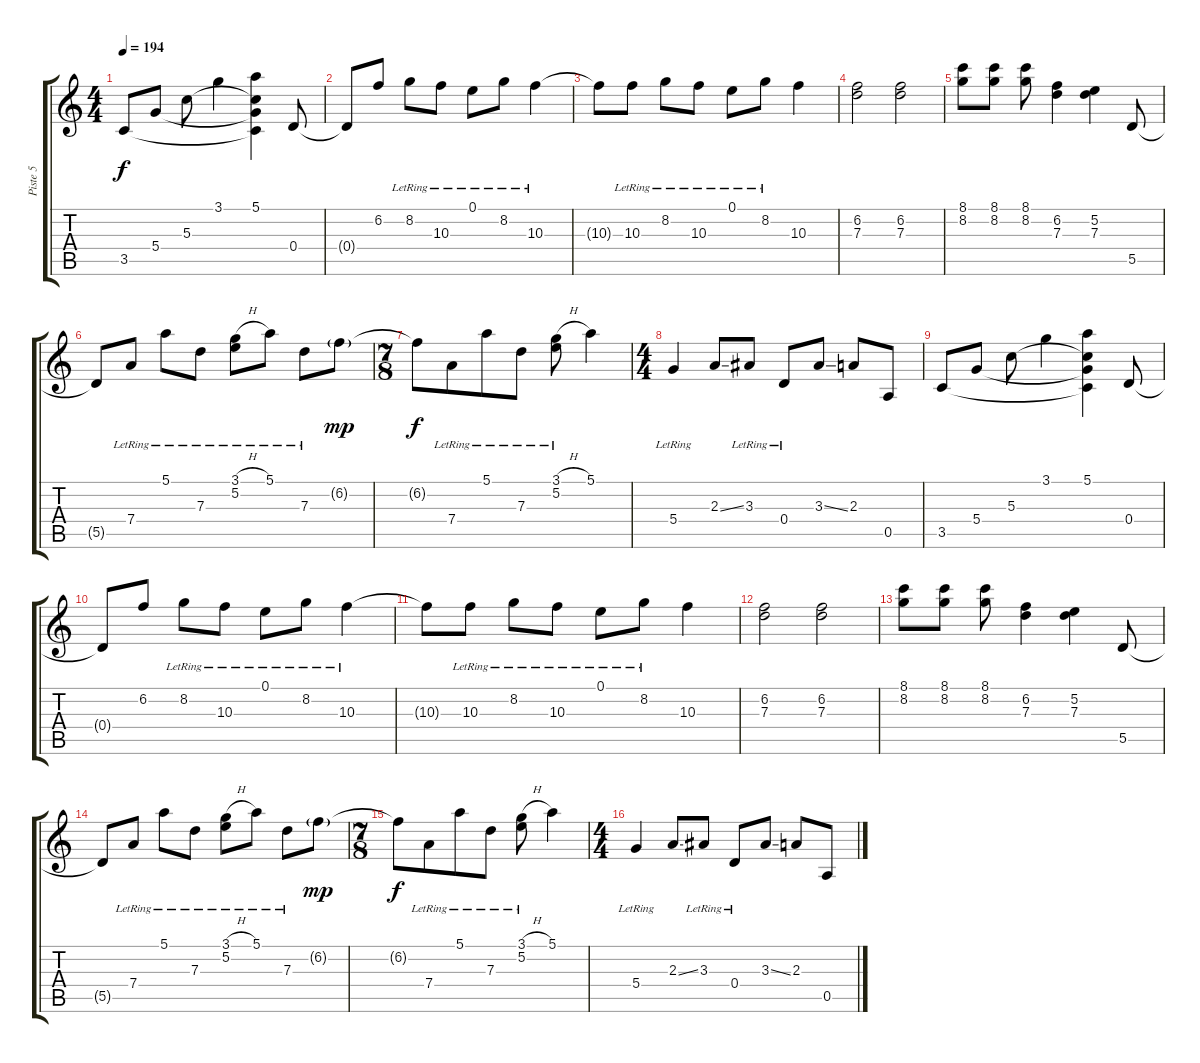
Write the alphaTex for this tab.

\track ("Piste 5" "Piste 5") {instrument electricguitarclean}
\staff {score tabs}
\tuning (E4 B3 G3 D3 A2 E2) {hide}
\ts (4 4)
\tempo 194
\clef g2
\ks c
3.5.8{dy f} 5.4.8 5.3.8 3.1.4 (5.1 5.3{t} 5.4{t} 3.5{t}).4 0.4.8 |
0.4{t}.8 6.2.8 8.2{lr}.8 10.3{lr}.8 0.1{lr}.8 8.2{lr}.8 10.3{lr}.4 |
10.3{t}.8 10.3{lr}.8 8.2{lr}.8 10.3{lr}.8 0.1{lr}.8 8.2{lr}.8 10.3.4 |
(6.2 7.3).2 (6.2 7.3).2 |
(8.1 8.2).8 (8.1 8.2).8 (8.1 8.2).8 (6.2 7.3).4 (5.2 7.3).4 5.5.8 |
5.5{t}.8 7.4{lr}.8 5.1{lr}.8 7.3{lr}.8 (3.1{h} 5.2{lr}).8 5.1{lr}.8 7.3{lr}.8 6.2{g}.8{dy mp} |
\ts (7 8)
6.2{t}.8{dy f} 7.4{lr}.8 5.1{lr}.8 7.3{lr}.8 (3.1{h} 5.2{lr}).8 5.1.4 |
\ts (4 4)
5.4{lr}.4 2.3{ss}.8 3.3{lr}.8 0.4{lr}.8 3.3{ss}.8 2.3.8 0.5.8 |
3.5.8 5.4.8 5.3.8 3.1.4 (5.1 5.3{t} 5.4{t} 3.5{t}).4 0.4.8 |
0.4{t}.8 6.2.8 8.2{lr}.8 10.3{lr}.8 0.1{lr}.8 8.2{lr}.8 10.3{lr}.4 |
10.3{t}.8 10.3{lr}.8 8.2{lr}.8 10.3{lr}.8 0.1{lr}.8 8.2{lr}.8 10.3.4 |
(6.2 7.3).2 (6.2 7.3).2 |
(8.1 8.2).8 (8.1 8.2).8 (8.1 8.2).8 (6.2 7.3).4 (5.2 7.3).4 5.5.8 |
5.5{t}.8 7.4{lr}.8 5.1{lr}.8 7.3{lr}.8 (3.1{h} 5.2{lr}).8 5.1{lr}.8 7.3{lr}.8 6.2{g}.8{dy mp} |
\ts (7 8)
6.2{t}.8{dy f} 7.4{lr}.8 5.1{lr}.8 7.3{lr}.8 (3.1{h} 5.2{lr}).8 5.1.4 |
\ts (4 4)
5.4{lr}.4 2.3{ss}.8 3.3{lr}.8 0.4{lr}.8 3.3{ss}.8 2.3.8 0.5.8
